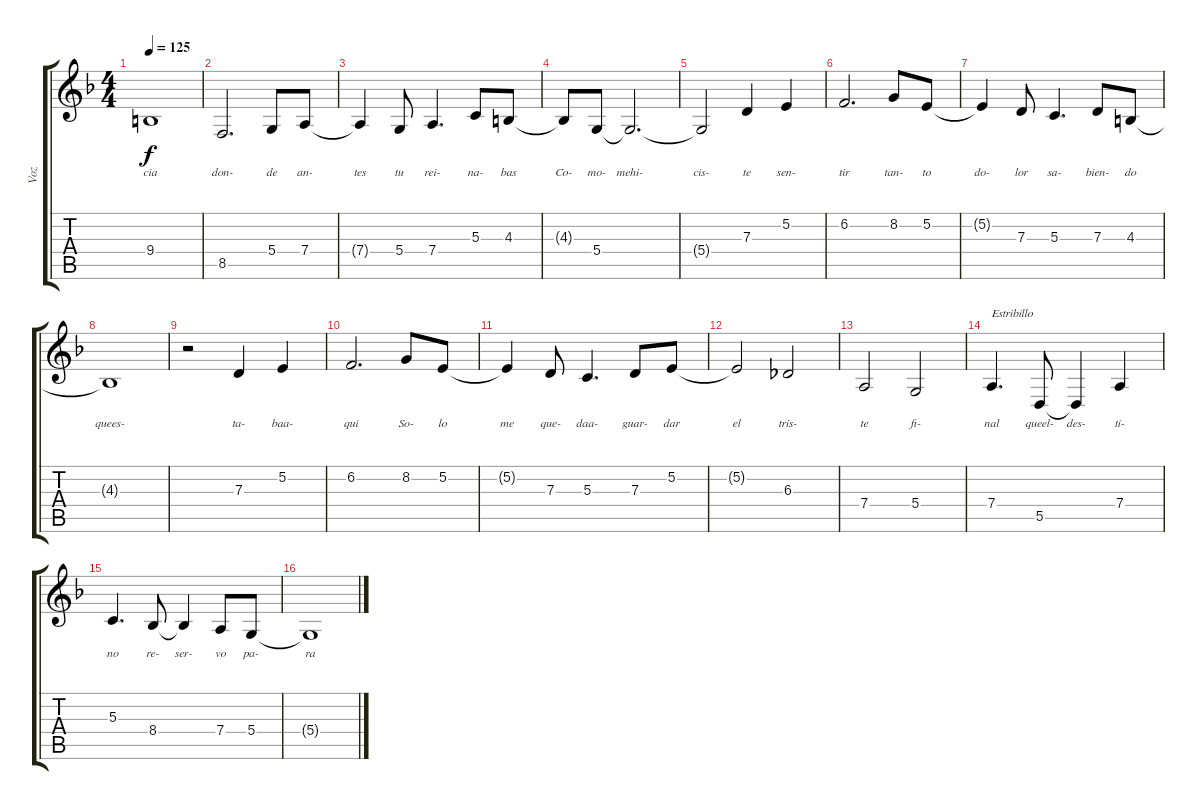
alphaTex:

\track ("Voz" "Voz") {instrument flute}
\staff {score tabs}
\tuning (E4 B3 G3 D3 A2 E2) {hide}
\ts (4 4)
\tempo 125
\clef g2
\ks f
9.4{t}.1{lyrics (0 "cia") lyrics (1 "") lyrics (2 "") lyrics (3 "") lyrics (4 "") dy f} |
8.5.2{d lyrics (0 "don-") lyrics (1 "") lyrics (2 "") lyrics (3 "") lyrics (4 "")} 5.4.8{lyrics (0 "de") lyrics (1 "") lyrics (2 "") lyrics (3 "") lyrics (4 "")} 7.4.8{lyrics (0 "an-") lyrics (1 "") lyrics (2 "") lyrics (3 "") lyrics (4 "")} |
7.4{t}.4{lyrics (0 "tes") lyrics (1 "") lyrics (2 "") lyrics (3 "") lyrics (4 "")} 5.4.8{lyrics (0 "tu") lyrics (1 "") lyrics (2 "") lyrics (3 "") lyrics (4 "")} 7.4.4{d lyrics (0 "rei-") lyrics (1 "") lyrics (2 "") lyrics (3 "") lyrics (4 "")} 5.3.8{lyrics (0 "na-") lyrics (1 "") lyrics (2 "") lyrics (3 "") lyrics (4 "")} 4.3.8{lyrics (0 "bas") lyrics (1 "") lyrics (2 "") lyrics (3 "") lyrics (4 "")} |
4.3{t}.8{lyrics (0 "Co-") lyrics (1 "") lyrics (2 "") lyrics (3 "") lyrics (4 "")} 5.4.8{lyrics (0 "mo-") lyrics (1 "") lyrics (2 "") lyrics (3 "") lyrics (4 "")} 5.4{t}.2{d lyrics (0 "mehi-") lyrics (1 "") lyrics (2 "") lyrics (3 "") lyrics (4 "")} |
5.4{t}.2{lyrics (0 "cis-") lyrics (1 "") lyrics (2 "") lyrics (3 "") lyrics (4 "")} 7.3.4{lyrics (0 "te") lyrics (1 "") lyrics (2 "") lyrics (3 "") lyrics (4 "")} 5.2.4{lyrics (0 "sen-") lyrics (1 "") lyrics (2 "") lyrics (3 "") lyrics (4 "")} |
6.2.2{d lyrics (0 "tir") lyrics (1 "") lyrics (2 "") lyrics (3 "") lyrics (4 "")} 8.2.8{lyrics (0 "tan-") lyrics (1 "") lyrics (2 "") lyrics (3 "") lyrics (4 "")} 5.2.8{lyrics (0 "to") lyrics (1 "") lyrics (2 "") lyrics (3 "") lyrics (4 "")} |
5.2{t}.4{lyrics (0 "do-") lyrics (1 "") lyrics (2 "") lyrics (3 "") lyrics (4 "")} 7.3.8{lyrics (0 "lor") lyrics (1 "") lyrics (2 "") lyrics (3 "") lyrics (4 "")} 5.3.4{d lyrics (0 "sa-") lyrics (1 "") lyrics (2 "") lyrics (3 "") lyrics (4 "")} 7.3.8{lyrics (0 "bien-") lyrics (1 "") lyrics (2 "") lyrics (3 "") lyrics (4 "")} 4.3.8{lyrics (0 "do") lyrics (1 "") lyrics (2 "") lyrics (3 "") lyrics (4 "")} |
4.3{t}.1{lyrics (0 "quees-") lyrics (1 "") lyrics (2 "") lyrics (3 "") lyrics (4 "")} |
r.2 7.3.4{lyrics (0 "ta-") lyrics (1 "") lyrics (2 "") lyrics (3 "") lyrics (4 "")} 5.2.4{lyrics (0 "baa-") lyrics (1 "") lyrics (2 "") lyrics (3 "") lyrics (4 "")} |
6.2.2{d lyrics (0 "qui") lyrics (1 "") lyrics (2 "") lyrics (3 "") lyrics (4 "")} 8.2.8{lyrics (0 "So-") lyrics (1 "") lyrics (2 "") lyrics (3 "") lyrics (4 "")} 5.2.8{lyrics (0 "lo") lyrics (1 "") lyrics (2 "") lyrics (3 "") lyrics (4 "")} |
5.2{t}.4{lyrics (0 "me") lyrics (1 "") lyrics (2 "") lyrics (3 "") lyrics (4 "")} 7.3.8{lyrics (0 "que-") lyrics (1 "") lyrics (2 "") lyrics (3 "") lyrics (4 "")} 5.3.4{d lyrics (0 "daa-") lyrics (1 "") lyrics (2 "") lyrics (3 "") lyrics (4 "")} 7.3.8{lyrics (0 "guar-") lyrics (1 "") lyrics (2 "") lyrics (3 "") lyrics (4 "")} 5.2.8{lyrics (0 "dar") lyrics (1 "") lyrics (2 "") lyrics (3 "") lyrics (4 "")} |
5.2{t}.2{lyrics (0 "el") lyrics (1 "") lyrics (2 "") lyrics (3 "") lyrics (4 "")} 6.3.2{lyrics (0 "tris-") lyrics (1 "") lyrics (2 "") lyrics (3 "") lyrics (4 "")} |
7.4.2{lyrics (0 "te") lyrics (1 "") lyrics (2 "") lyrics (3 "") lyrics (4 "")} 5.4.2{lyrics (0 "fi-") lyrics (1 "") lyrics (2 "") lyrics (3 "") lyrics (4 "")} |
7.4.4{d txt "Estribillo" lyrics (0 "nal") lyrics (1 "") lyrics (2 "") lyrics (3 "") lyrics (4 "")} 5.5.8{lyrics (0 "queel-") lyrics (1 "") lyrics (2 "") lyrics (3 "") lyrics (4 "")} 5.5{t}.4{lyrics (0 "des-") lyrics (1 "") lyrics (2 "") lyrics (3 "") lyrics (4 "")} 7.4.4{lyrics (0 "ti-") lyrics (1 "") lyrics (2 "") lyrics (3 "") lyrics (4 "")} |
5.3.4{d lyrics (0 "no") lyrics (1 "") lyrics (2 "") lyrics (3 "") lyrics (4 "")} 8.4.8{lyrics (0 "re-") lyrics (1 "") lyrics (2 "") lyrics (3 "") lyrics (4 "")} 8.4{t}.4{lyrics (0 "ser-") lyrics (1 "") lyrics (2 "") lyrics (3 "") lyrics (4 "")} 7.4.8{lyrics (0 "vo") lyrics (1 "") lyrics (2 "") lyrics (3 "") lyrics (4 "")} 5.4.8{lyrics (0 "pa-") lyrics (1 "") lyrics (2 "") lyrics (3 "") lyrics (4 "")} |
5.4{t}.1{lyrics (0 "ra") lyrics (1 "") lyrics (2 "") lyrics (3 "") lyrics (4 "")}
